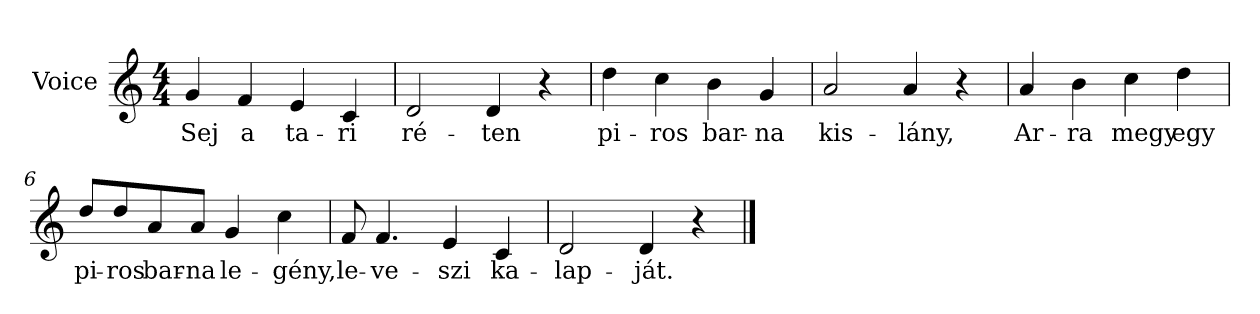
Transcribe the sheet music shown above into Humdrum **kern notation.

**kern	**text
*part1	*part1
*staff1	*staff1
*I"Voice	*
*clefG2	*
*k[]	*
*C:	*
*M4/4	*
=1	=1
4g/	Sej
4f/	a
4e/	ta-
4c/	-ri
=2	=2
2d/	ré-
4d/	-ten
4r	.
=3	=3
4dd\	pi-
4cc\	-ros
4b\	bar-
4g/	-na
=4	=4
2a/	kis-
4a/	-lány,
4r	.
=5	=5
4a/	Ar-
4b\	-ra
4cc\	megy
4dd\	egy
!!LO:LB:g=z
=6	=6
8dd/L	pi-
8dd/	-ros
8a/	bar-
8a/J	-na
4g/	le-
4cc\	-gény,
=7	=7
8f/	le-
4.f/	-ve-
4e/	-szi
4c/	ka-
=8	=8
2d/	-lap-
4d/	-ját.
4r	.
==	==
*-	*-
